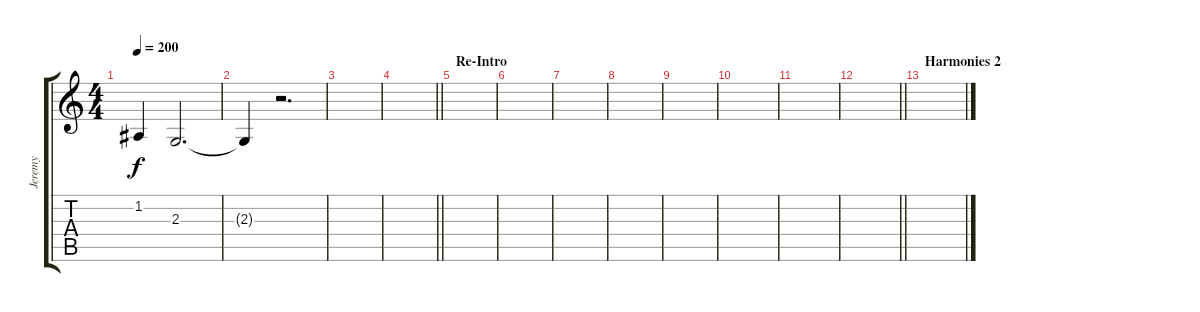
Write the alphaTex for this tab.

\track ("Jeremy" "Jeremy") {instrument oboe}
\staff {score tabs}
\tuning (D4 A3 F3 C3 G2 C2) {hide}
\ts (4 4)
\section ("" "")
\tempo 200
\clef g2
\ks c
1.2{t}.4{dy f} 2.3.2{d} |
2.3{t}.4 r.2{d} |
|
\barLineRight lightlight
|
\section ("" "Re-Intro")
|
|
|
|
|
|
|
\barLineRight lightlight
|
\section ("" "Harmonies 2")
